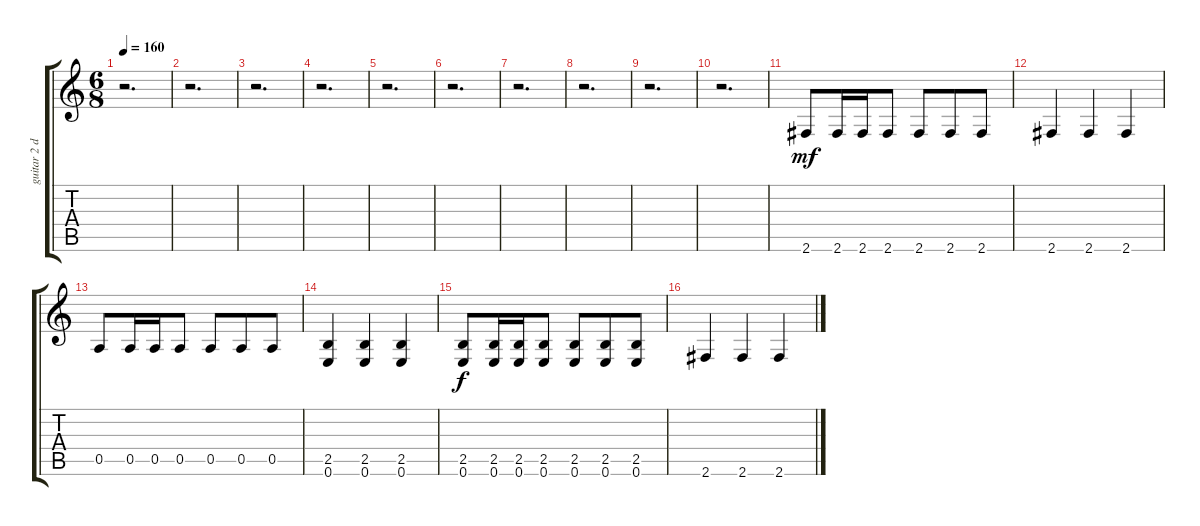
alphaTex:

\track ("guitar 2 double" "guitar 2 d") {instrument distortionguitar}
\staff {score tabs}
\tuning (E4 B3 G3 D3 A2 E2) {hide}
\ts (6 8)
\tempo 160
\clef g2
\ks c
r.2{d dy f} |
r.2{d} |
r.2{d} |
r.2{d} |
r.2{d} |
r.2{d} |
r.2{d} |
r.2{d} |
r.2{d} |
r.2{d} |
2.6.8{dy mf} 2.6.16 2.6.16 2.6.8 2.6.8 2.6.8 2.6.8 |
2.6.4 2.6.4 2.6.4 |
0.5.8 0.5.16 0.5.16 0.5.8 0.5.8 0.5.8 0.5.8 |
(2.5 0.6).4 (2.5 0.6).4 (2.5 0.6).4 |
(2.5 0.6).8{dy f} (2.5 0.6).16 (2.5 0.6).16 (2.5 0.6).8 (2.5 0.6).8 (2.5 0.6).8 (2.5 0.6).8 |
2.6.4 2.6.4 2.6.4
